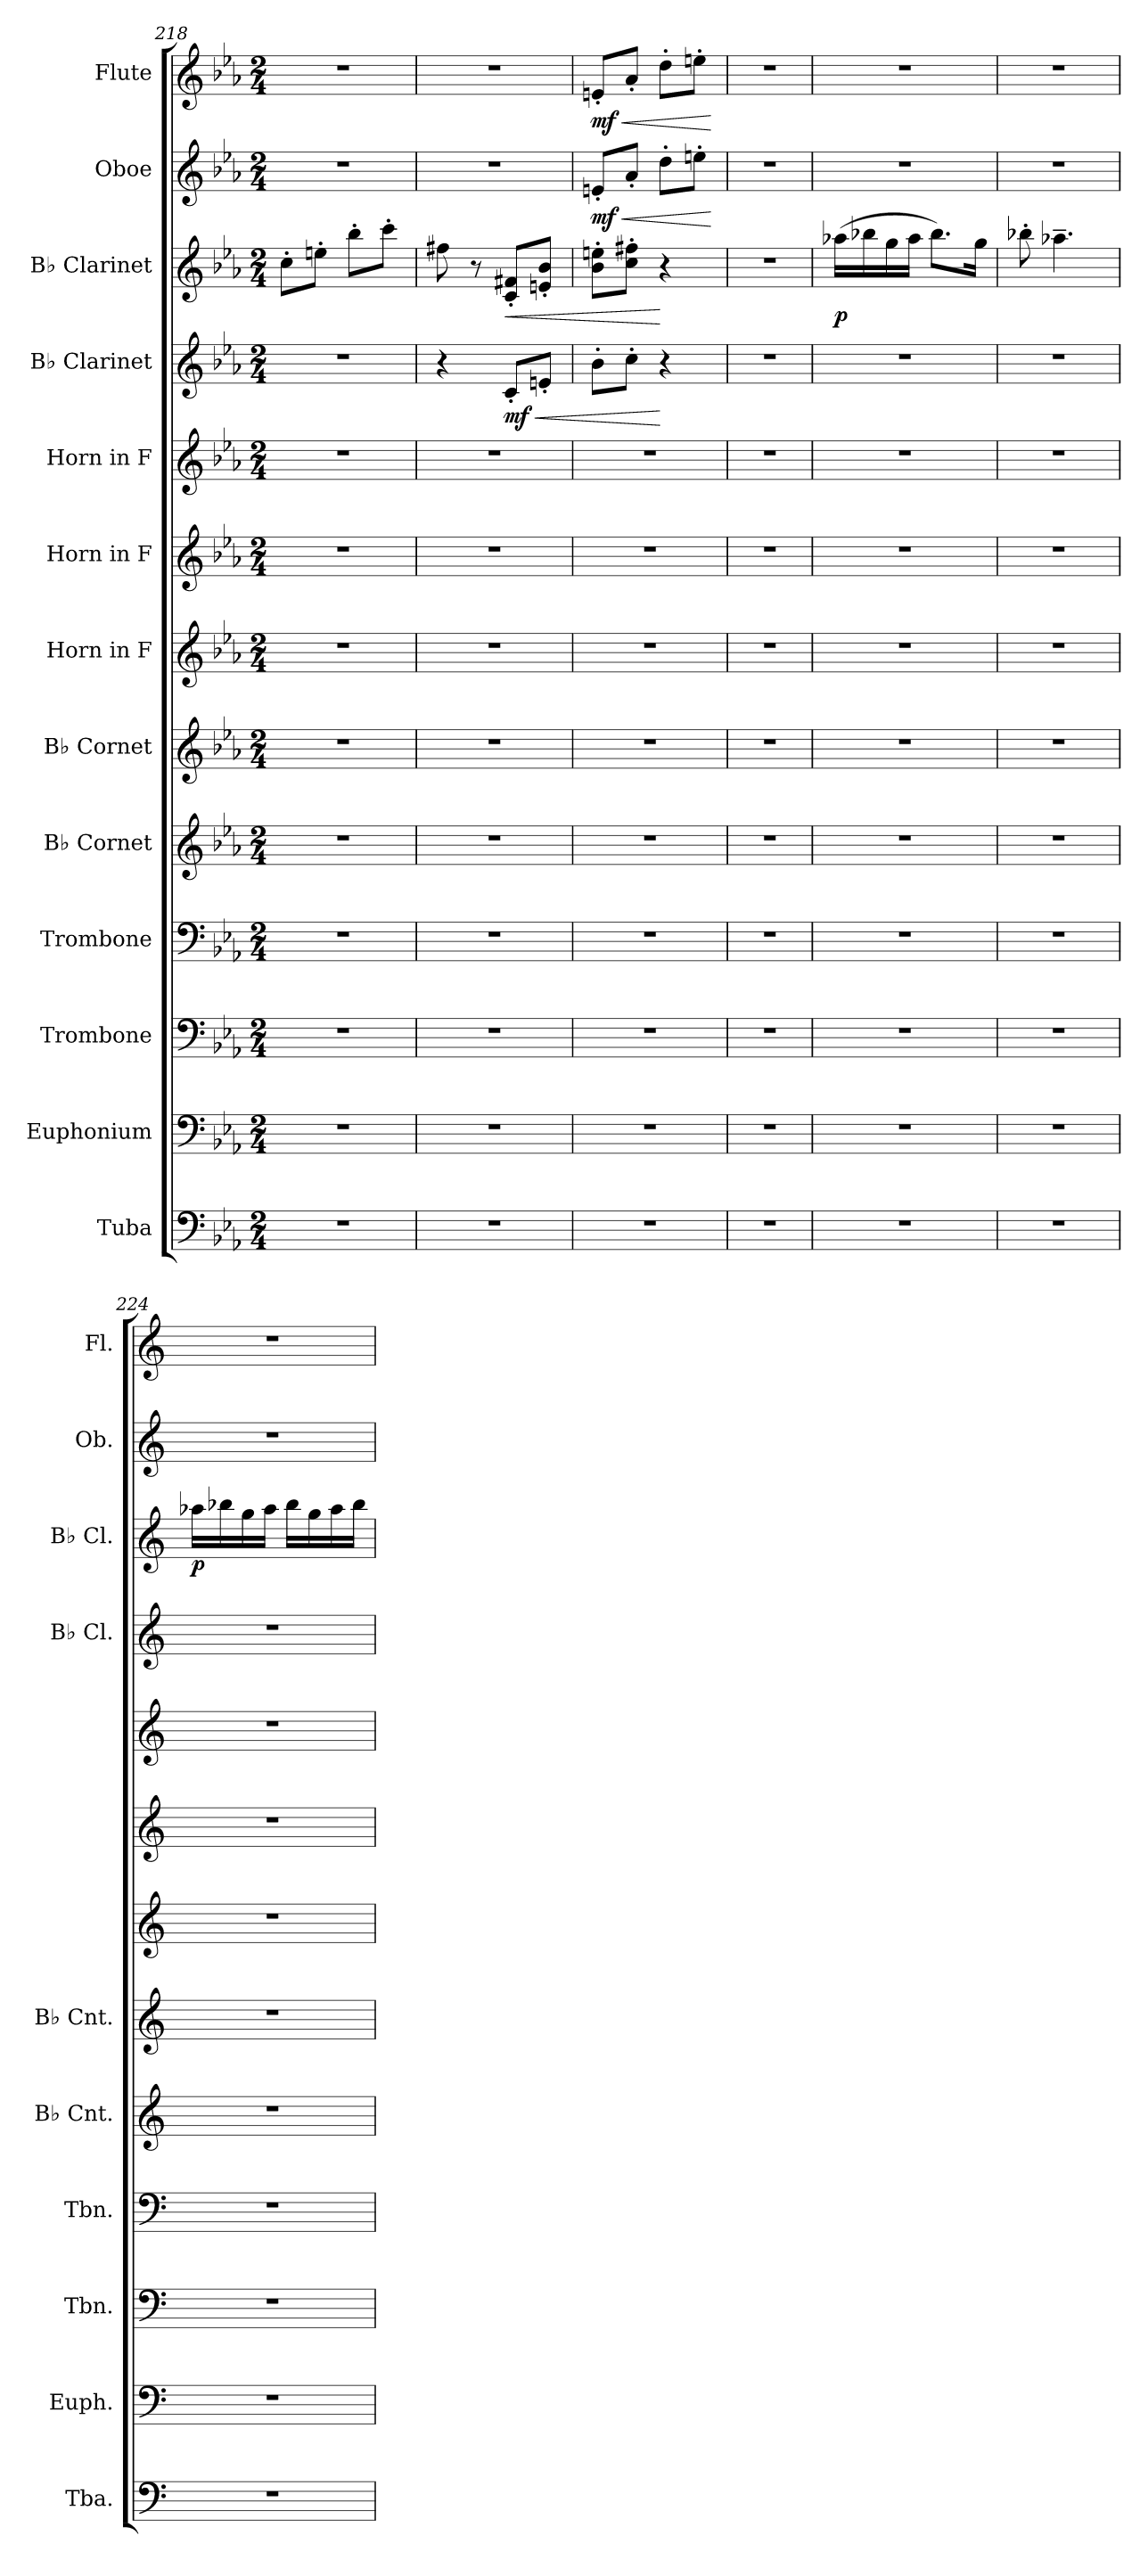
**kern	**kern	**kern	**kern	**kern	**kern	**kern	**kern	**kern	**kern	**dynam	**kern	**dynam	**kern	**dynam	**kern	**dynam
*part13	*part12	*part11	*part10	*part9	*part8	*part7	*part6	*part5	*part4	*part4	*part3	*part3	*part2	*part2	*part1	*part1
*staff13	*staff12	*staff11	*staff10	*staff9	*staff8	*staff7	*staff6	*staff5	*staff4	*staff4	*staff3	*staff3	*staff2	*staff2	*staff1	*staff1
*I"Tuba	*I"Euphonium	*I"Trombone	*I"Trombone	*I"B♭ Cornet	*I"B♭ Cornet	*I"Horn in F	*I"Horn in F	*I"Horn in F	*I"B♭ Clarinet	*	*I"B♭ Clarinet	*	*I"Oboe	*	*I"Flute	*
*I'Tba.	*I'Euph.	*I'Tbn.	*I'Tbn.	*I'B♭ Cnt.	*I'B♭ Cnt.	*	*	*	*I'B♭ Cl.	*	*I'B♭ Cl.	*	*I'Ob.	*	*I'Fl.	*
*clefF4	*clefF4	*clefF4	*clefF4	*clefG2	*clefG2	*clefG2	*clefG2	*clefG2	*clefG2	*	*clefG2	*	*clefG2	*	*clefG2	*
*	*	*	*	*ITrd1c2	*ITrd1c2	*ITrd4c7	*ITrd4c7	*ITrd4c7	*ITrd1c2	*	*ITrd1c2	*	*	*	*	*
*k[b-e-a-]	*k[b-e-a-]	*k[b-e-a-]	*k[b-e-a-]	*k[b-e-a-d-g-]	*k[b-e-a-d-g-]	*k[b-e-a-d-]	*k[b-e-a-d-]	*k[b-e-a-d-]	*k[b-e-a-d-g-]	*	*k[b-e-a-d-g-]	*	*k[b-e-a-]	*	*k[b-e-a-]	*
*M2/4	*M2/4	*M2/4	*M2/4	*M2/4	*M2/4	*M2/4	*M2/4	*M2/4	*M2/4	*	*M2/4	*	*M2/4	*	*M2/4	*
=218	=218	=218	=218	=218	=218	=218	=218	=218	=218	=218	=218	=218	=218	=218	=218	=218
2r	2r	2r	2r	2r	2r	2r	2r	2r	2r	.	8b-'\L	.	2r	.	2r	.
.	.	.	.	.	.	.	.	.	.	.	8ddn'\J	.	.	.	.	.
.	.	.	.	.	.	.	.	.	.	.	8aa-'\L	.	.	.	.	.
.	.	.	.	.	.	.	.	.	.	.	8bb-'\J	.	.	.	.	.
=219	=219	=219	=219	=219	=219	=219	=219	=219	=219	=219	=219	=219	=219	=219	=219	=219
2r	2r	2r	2r	2r	2r	2r	2r	2r	4r	.	8een\	.	2r	.	2r	.
.	.	.	.	.	.	.	.	.	.	.	8r	.	.	.	.	.
!	!	!	!	!	!	!	!	!	!	!LO:HP:b	!	!LO:HP:b	!	!	!	!
!	!	!	!	!	!	!	!	!	!	!LO:DY:n=1:b	!	!	!	!	!	!
.	.	.	.	.	.	.	.	.	8B-'/L	< mf	8B-/' 8en/'L	<	.	.	.	.
.	.	.	.	.	.	.	.	.	8dn'/J	.	8dn/' 8a-/'J	.	.	.	.	.
=220	=220	=220	=220	=220	=220	=220	=220	=220	=220	=220	=220	=220	=220	=220	=220	=220
!	!	!	!	!	!	!	!	!	!	!	!	!	!	!LO:HP:b	!	!LO:HP:b
!	!	!	!	!	!	!	!	!	!	!	!	!	!	!LO:DY:n=1:b	!	!LO:DY:n=1:b
2r	2r	2r	2r	2r	2r	2r	2r	2r	8a-'\L	.	8a-\' 8ddn\'L	.	8en'/L	< mf	8en'/L	< mf
.	.	.	.	.	.	.	.	.	8b-'\J	.	8b-\' 8een\'J	.	8a-'/J	.	8a-'/J	.
.	.	.	.	.	.	.	.	.	4r	[	4r	[	8dd'\L	.	8dd'\L	.
.	.	.	.	.	.	.	.	.	.	.	.	.	8een'\J	.	8een'\J	.
.	.	.	.	.	.	.	.	.	.	.	.	.	.	[	.	[
=221	=221	=221	=221	=221	=221	=221	=221	=221	=221	=221	=221	=221	=221	=221	=221	=221
*k[]	*k[]	*k[]	*k[]	*k[b-e-]	*k[b-e-]	*k[b-]	*k[b-]	*k[b-]	*k[b-e-]	*	*k[b-e-]	*	*k[]	*	*k[]	*
2r	2r	2r	2r	2r	2r	2r	2r	2r	2r	.	2r	.	2r	.	2r	.
=222	=222	=222	=222	=222	=222	=222	=222	=222	=222	=222	=222	=222	=222	=222	=222	=222
!	!	!	!	!	!	!	!	!	!	!	!	!LO:DY:b	!	!	!	!
2r	2r	2r	2r	2r	2r	2r	2r	2r	2r	.	(16gg-X\LL	p	2r	.	2r	.
.	.	.	.	.	.	.	.	.	.	.	16aa-X\	.	.	.	.	.
.	.	.	.	.	.	.	.	.	.	.	16ff\	.	.	.	.	.
.	.	.	.	.	.	.	.	.	.	.	16gg-\JJ	.	.	.	.	.
.	.	.	.	.	.	.	.	.	.	.	8.aa-\L)	.	.	.	.	.
.	.	.	.	.	.	.	.	.	.	.	16ff\Jk	.	.	.	.	.
=223	=223	=223	=223	=223	=223	=223	=223	=223	=223	=223	=223	=223	=223	=223	=223	=223
2r	2r	2r	2r	2r	2r	2r	2r	2r	2r	.	8aa-X'\	.	2r	.	2r	.
.	.	.	.	.	.	.	.	.	.	.	4.gg-X~\	.	.	.	.	.
!!LO:PB:g=z
=224	=224	=224	=224	=224	=224	=224	=224	=224	=224	=224	=224	=224	=224	=224	=224	=224
!	!	!	!	!	!	!	!	!	!	!	!	!LO:DY:b	!	!	!	!
2r	2r	2r	2r	2r	2r	2r	2r	2r	2r	.	16gg-X\LL	p	2r	.	2r	.
.	.	.	.	.	.	.	.	.	.	.	16aa-X\	.	.	.	.	.
.	.	.	.	.	.	.	.	.	.	.	16ff\	.	.	.	.	.
.	.	.	.	.	.	.	.	.	.	.	16gg-\JJ	.	.	.	.	.
.	.	.	.	.	.	.	.	.	.	.	16aa-\LL	.	.	.	.	.
.	.	.	.	.	.	.	.	.	.	.	16ff\	.	.	.	.	.
.	.	.	.	.	.	.	.	.	.	.	16gg-\	.	.	.	.	.
.	.	.	.	.	.	.	.	.	.	.	16aa-\JJ	.	.	.	.	.
=	=	=	=	=	=	=	=	=	=	=	=	=	=	=	=	=
*-	*-	*-	*-	*-	*-	*-	*-	*-	*-	*-	*-	*-	*-	*-	*-	*-
